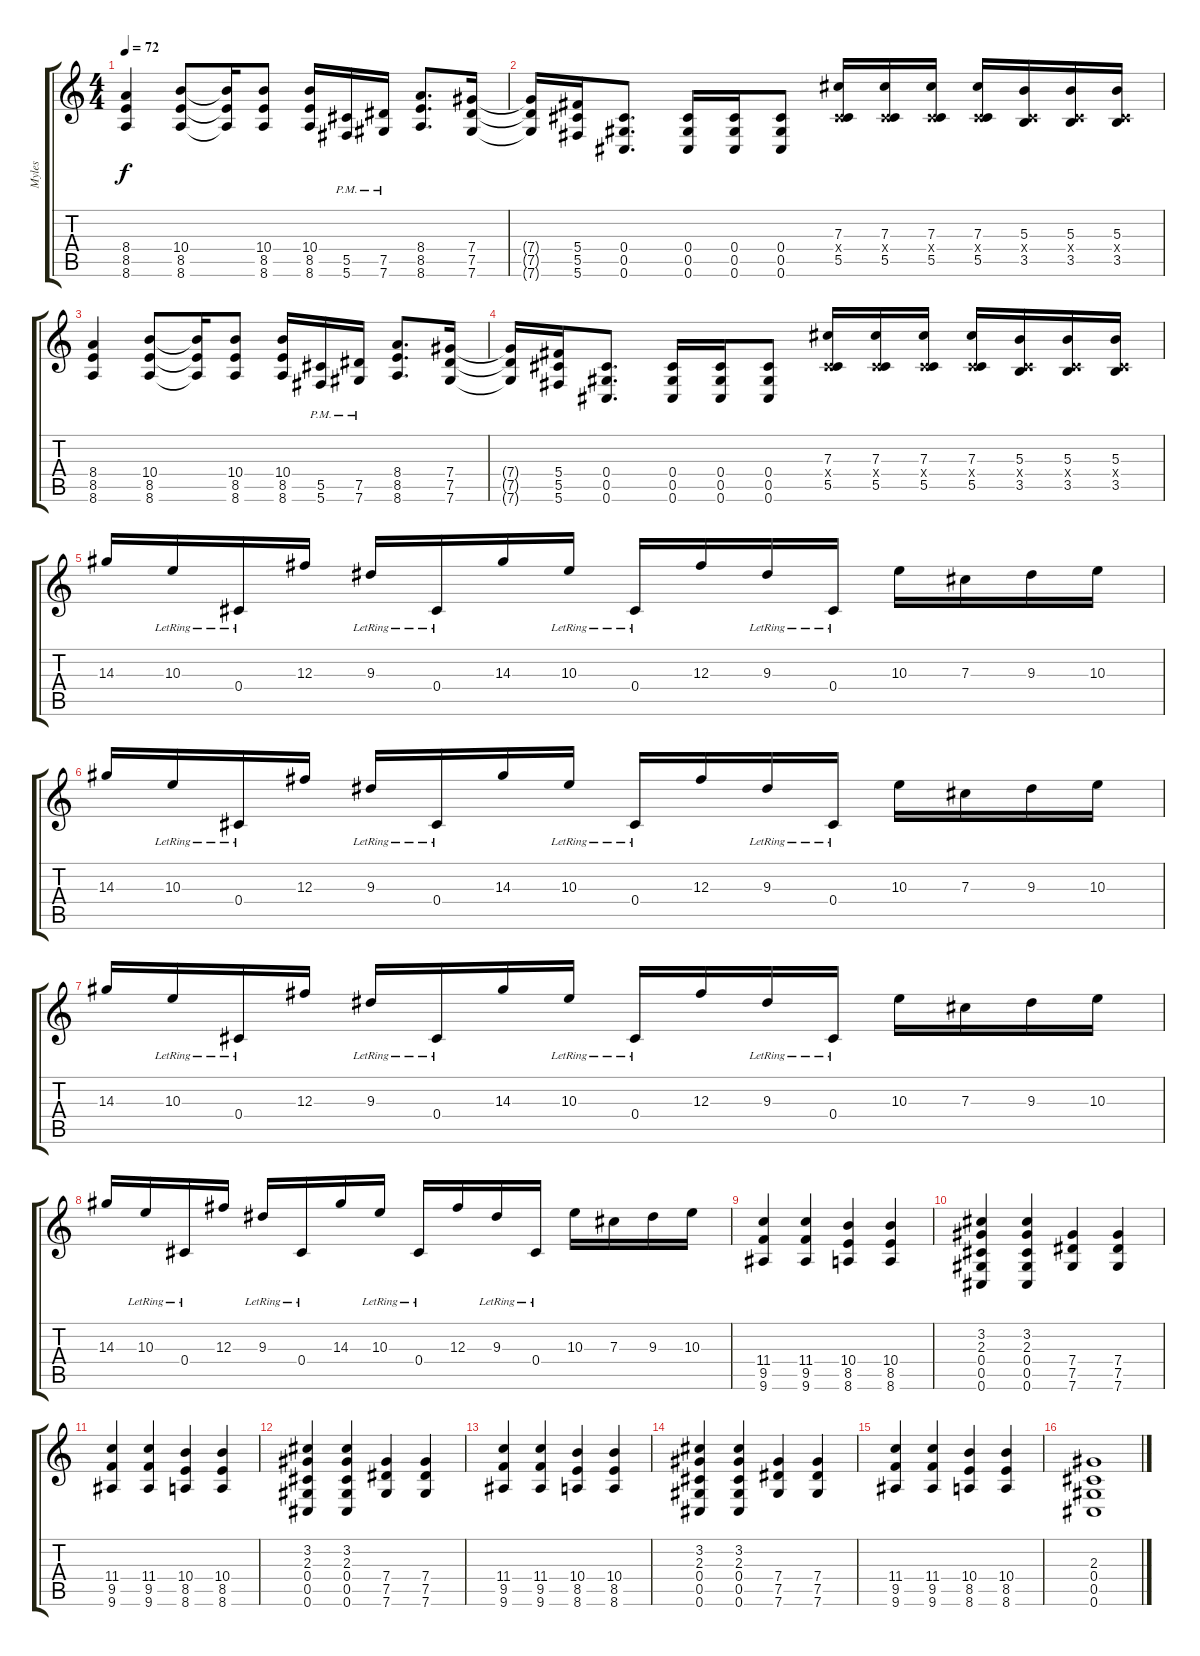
\track ("Myles" "Myles") {instrument electricguitarclean}
\staff {score tabs}
\tuning (Eb4 Bb3 Gb3 Db3 Ab2 Db2) {hide}
\ts (4 4)
\tempo 72
\clef g2
\ks c
(8.4 8.5 8.6).4{dy f} (10.4 8.5 8.6).8 (10.4{t} 8.5{t} 8.6{t}).16 (10.4 8.5 8.6).8 (10.4 8.5 8.6).16 (5.5{pm} 5.6{pm}).16 (7.5{pm} 7.6{pm}).16 (8.4 8.5 8.6).8{d} (7.4 7.5 7.6).16 |
(7.4{t} 7.5{t} 7.6{t}).16 (5.4 5.5 5.6).16 (0.4 0.5 0.6).8{d} (0.4 0.5 0.6).16 (0.4 0.5 0.6).16 (0.4 0.5 0.6).8 (7.3 0.4{x} 5.5).16 (7.3 0.4{x} 5.5).16 (7.3 0.4{x} 5.5).16 (7.3 0.4{x} 5.5).16 (5.3 0.4{x} 3.5).16 (5.3 0.4{x} 3.5).16 (5.3 0.4{x} 3.5).16 |
(8.4 8.5 8.6).4 (10.4 8.5 8.6).8 (10.4{t} 8.5{t} 8.6{t}).16 (10.4 8.5 8.6).8 (10.4 8.5 8.6).16 (5.5{pm} 5.6{pm}).16 (7.5{pm} 7.6{pm}).16 (8.4 8.5 8.6).8{d} (7.4 7.5 7.6).16 |
(7.4{t} 7.5{t} 7.6{t}).16 (5.4 5.5 5.6).16 (0.4 0.5 0.6).8{d} (0.4 0.5 0.6).16 (0.4 0.5 0.6).16 (0.4 0.5 0.6).8 (7.3 0.4{x} 5.5).16 (7.3 0.4{x} 5.5).16 (7.3 0.4{x} 5.5).16 (7.3 0.4{x} 5.5).16 (5.3 0.4{x} 3.5).16 (5.3 0.4{x} 3.5).16 (5.3 0.4{x} 3.5).16 |
14.3.16 10.3{lr}.16 0.4{lr}.16 12.3.16 9.3{lr}.16 0.4{lr}.16 14.3.16 10.3{lr}.16 0.4{lr}.16 12.3.16 9.3{lr}.16 0.4{lr}.16 10.3.16 7.3.16 9.3.16 10.3.16 |
14.3.16 10.3{lr}.16 0.4{lr}.16 12.3.16 9.3{lr}.16 0.4{lr}.16 14.3.16 10.3{lr}.16 0.4{lr}.16 12.3.16 9.3{lr}.16 0.4{lr}.16 10.3.16 7.3.16 9.3.16 10.3.16 |
14.3.16 10.3{lr}.16 0.4{lr}.16 12.3.16 9.3{lr}.16 0.4{lr}.16 14.3.16 10.3{lr}.16 0.4{lr}.16 12.3.16 9.3{lr}.16 0.4{lr}.16 10.3.16 7.3.16 9.3.16 10.3.16 |
14.3.16 10.3{lr}.16 0.4{lr}.16 12.3.16 9.3{lr}.16 0.4{lr}.16 14.3.16 10.3{lr}.16 0.4{lr}.16 12.3.16 9.3{lr}.16 0.4{lr}.16 10.3.16 7.3.16 9.3.16 10.3.16 |
(11.4 9.5 9.6).4 (11.4 9.5 9.6).4 (10.4 8.5 8.6).4 (10.4 8.5 8.6).4 |
(3.2 2.3 0.4 0.5 0.6).4 (3.2 2.3 0.4 0.5 0.6).4 (7.4 7.5 7.6).4 (7.4 7.5 7.6).4 |
(11.4 9.5 9.6).4 (11.4 9.5 9.6).4 (10.4 8.5 8.6).4 (10.4 8.5 8.6).4 |
(3.2 2.3 0.4 0.5 0.6).4 (3.2 2.3 0.4 0.5 0.6).4 (7.4 7.5 7.6).4 (7.4 7.5 7.6).4 |
(11.4 9.5 9.6).4 (11.4 9.5 9.6).4 (10.4 8.5 8.6).4 (10.4 8.5 8.6).4 |
(3.2 2.3 0.4 0.5 0.6).4 (3.2 2.3 0.4 0.5 0.6).4 (7.4 7.5 7.6).4 (7.4 7.5 7.6).4 |
(11.4 9.5 9.6).4 (11.4 9.5 9.6).4 (10.4 8.5 8.6).4 (10.4 8.5 8.6).4 |
(2.3 0.4 0.5 0.6).1
